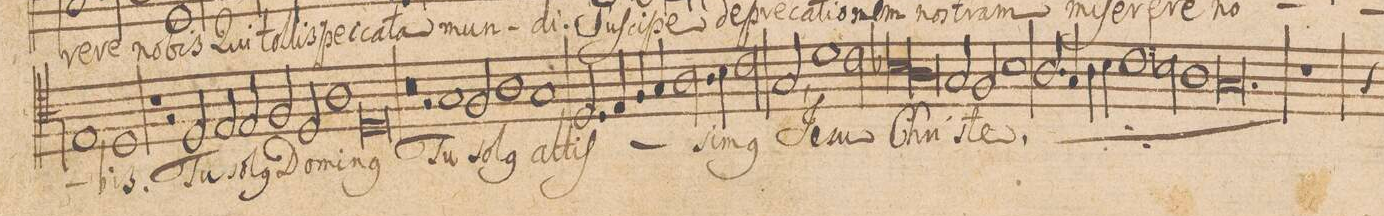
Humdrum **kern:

**kern	**text
*I"BASSVS.	*
*clefC4	*
*k[]	*
*met(C|)	*
*M2/1	*
1E	.
=77-	=77-
1D	-bis.
1r	.
=78-	=78-
2r	.
2D/	Tu
2E/	so-
2E/	-l(us)
=79-	=79-
2F/	Do-
2D/	.
1A	-mi-
=80-	=80-
0D	-n(us)
=81-	=81-
0r	.
=82-	=82-
2r	.
1G	Tu
2F/	so-
=83-	=83-
1A	-l(us)
1G	al-
=84-	=84-
2.D/	-tiſ-
4E/	.
4F/	.
4G/	.
2.A\	.
=85-	=85-
4Bny\	.
2c\	-si-
2G,</	-m(us)
1d	Je-
=86-	=86-
2c\	-su
*lig	*
1B-X	Chri-
=87-	=87-
1A	.
*Xlig	*
2G/	.
2F/	.
=88-	=88-
1B-	-ste.
*	*ij
2.A/	Je-
4G/	.
=89-	=89-
4A\	.
4B-	.
1c	.
2Bn\	-su
=90-	=90-
1A	Chri-
0.G	-ste.
*	*Xij
=91-	=91-
=92-	=92-
1r	.
*custos:G	*
*-	*-
